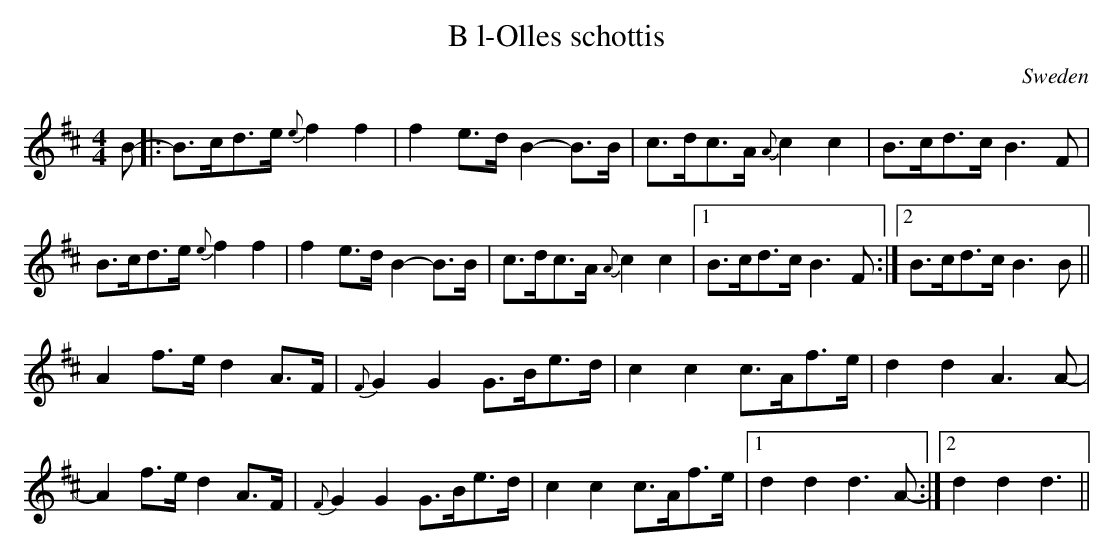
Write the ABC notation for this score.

X:1
T:B l-Olles schottis
O:Sweden
O:Malung, Dalarna
K:Bm
M:4/4
L:1/8
B-|:B>cd>e {e}f2f2|f2e>d B2-B>B-|c>dc>A {A}c2c2 |B>cd>c B3F|
B>cd>e {e}f2f2|f2e>d B2-B>B-|c>dc>A {A}c2c2 |1 B>cd>c B3F:|2 B>cd>c B3B||
A2f>e d2A>F|{F}G2G2 G>Be>d|c2c2 c>Af>e|d2d2 A3 A-|
A2f>e d2A>F|{F}G2G2 G>Be>d|c2c2 c>Af>e|1 d2d2 d3 A-:|2 d2d2 d3||
